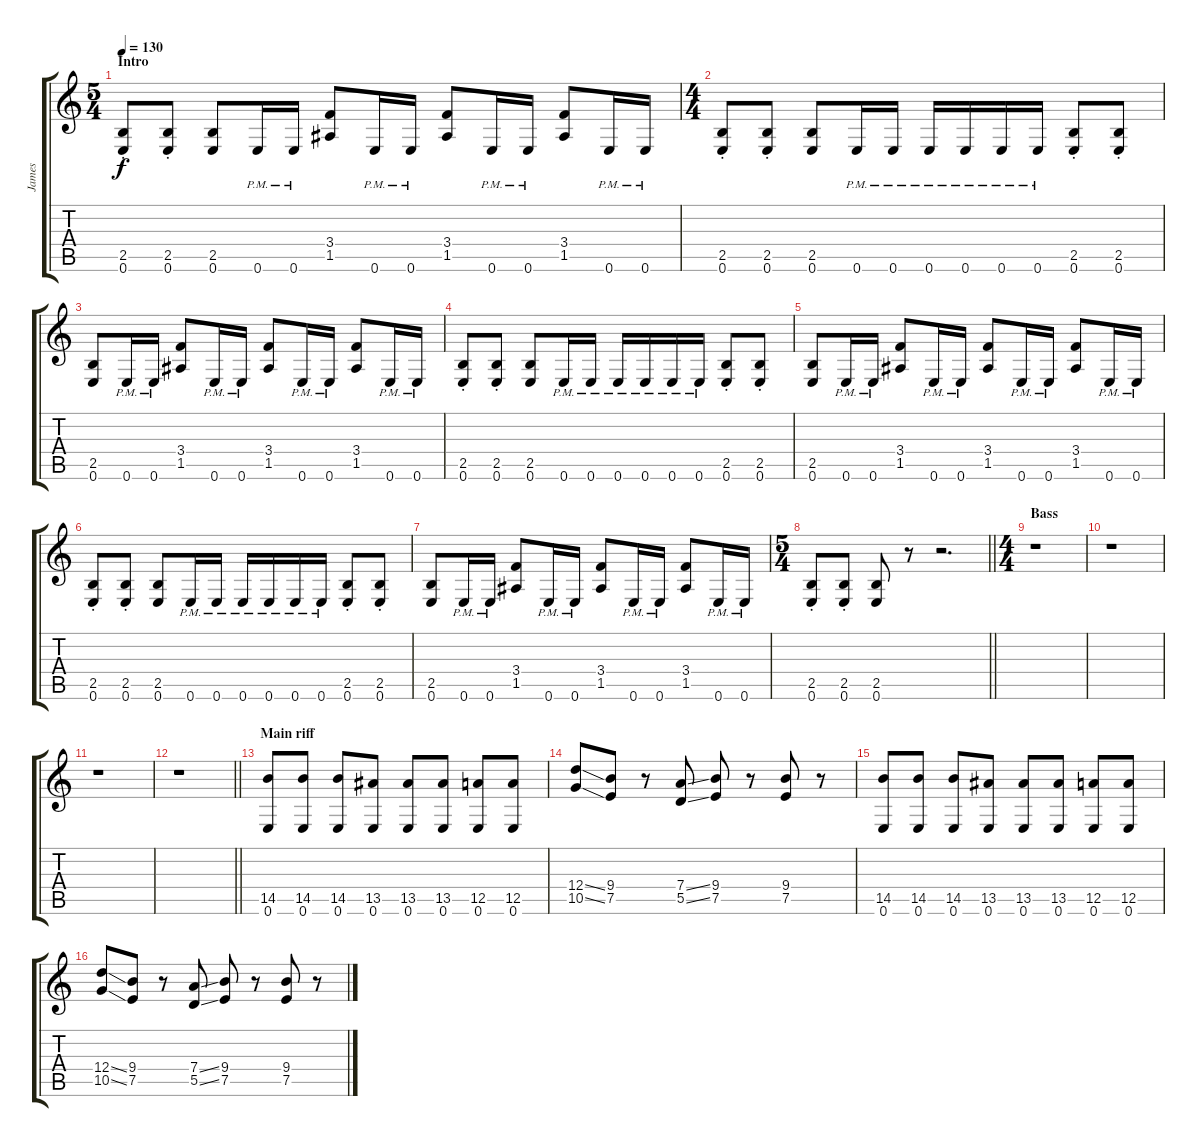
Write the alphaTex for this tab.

\track ("James" "James") {instrument distortionguitar}
\staff {score tabs}
\tuning (E4 B3 G3 D3 A2 E2) {hide}
\ts (5 4)
\section ("" "Intro")
\tempo 130
\clef g2
\ks c
(2.5{st} 0.6{st}).8{dy f instrument distortionguitar} (2.5{st} 0.6{st}).8 (2.5 0.6).8 0.6{pm}.16 0.6{pm}.16 (3.4 1.5).8 0.6{pm}.16 0.6{pm}.16 (3.4 1.5).8 0.6{pm}.16 0.6{pm}.16 (3.4 1.5).8 0.6{pm}.16 0.6{pm}.16 |
\ts (4 4)
(2.5{st} 0.6{st}).8 (2.5{st} 0.6{st}).8 (2.5 0.6).8 0.6{pm}.16 0.6{pm}.16 0.6{pm}.16 0.6{pm}.16 0.6{pm}.16 0.6{pm}.16 (2.5{st} 0.6{st}).8 (2.5{st} 0.6{st}).8 |
(2.5 0.6).8 0.6{pm}.16 0.6{pm}.16 (3.4 1.5).8 0.6{pm}.16 0.6{pm}.16 (3.4 1.5).8 0.6{pm}.16 0.6{pm}.16 (3.4 1.5).8 0.6{pm}.16 0.6{pm}.16 |
(2.5{st} 0.6{st}).8 (2.5{st} 0.6{st}).8 (2.5 0.6).8 0.6{pm}.16 0.6{pm}.16 0.6{pm}.16 0.6{pm}.16 0.6{pm}.16 0.6{pm}.16 (2.5{st} 0.6{st}).8 (2.5{st} 0.6{st}).8 |
(2.5 0.6).8 0.6{pm}.16 0.6{pm}.16 (3.4 1.5).8 0.6{pm}.16 0.6{pm}.16 (3.4 1.5).8 0.6{pm}.16 0.6{pm}.16 (3.4 1.5).8 0.6{pm}.16 0.6{pm}.16 |
(2.5{st} 0.6{st}).8 (2.5{st} 0.6{st}).8 (2.5 0.6).8 0.6{pm}.16 0.6{pm}.16 0.6{pm}.16 0.6{pm}.16 0.6{pm}.16 0.6{pm}.16 (2.5{st} 0.6{st}).8 (2.5{st} 0.6{st}).8 |
(2.5 0.6).8 0.6{pm}.16 0.6{pm}.16 (3.4 1.5).8 0.6{pm}.16 0.6{pm}.16 (3.4 1.5).8 0.6{pm}.16 0.6{pm}.16 (3.4 1.5).8 0.6{pm}.16 0.6{pm}.16 |
\ts (5 4)
\barLineRight lightlight
(2.5{st} 0.6{st}).8 (2.5{st} 0.6{st}).8 (2.5 0.6).8 r.8 r.2{d} |
\ts (4 4)
\section ("" "Bass")
r.1 |
r.1 |
r.1 |
\barLineRight lightlight
r.1 |
\section ("" "Main riff")
(14.5 0.6).8 (14.5 0.6).8 (14.5 0.6).8 (13.5 0.6).8 (13.5 0.6).8 (13.5 0.6).8 (12.5 0.6).8 (12.5 0.6).8 |
(12.4{ss} 10.5{ss}).8 (9.4 7.5).8 r.8 (7.4{ss} 5.5{ss}).8 (9.4 7.5).8 r.8 (9.4 7.5).8 r.8 |
(14.5 0.6).8 (14.5 0.6).8 (14.5 0.6).8 (13.5 0.6).8 (13.5 0.6).8 (13.5 0.6).8 (12.5 0.6).8 (12.5 0.6).8 |
(12.4{ss} 10.5{ss}).8 (9.4 7.5).8 r.8 (7.4{ss} 5.5{ss}).8 (9.4 7.5).8 r.8 (9.4 7.5).8 r.8
